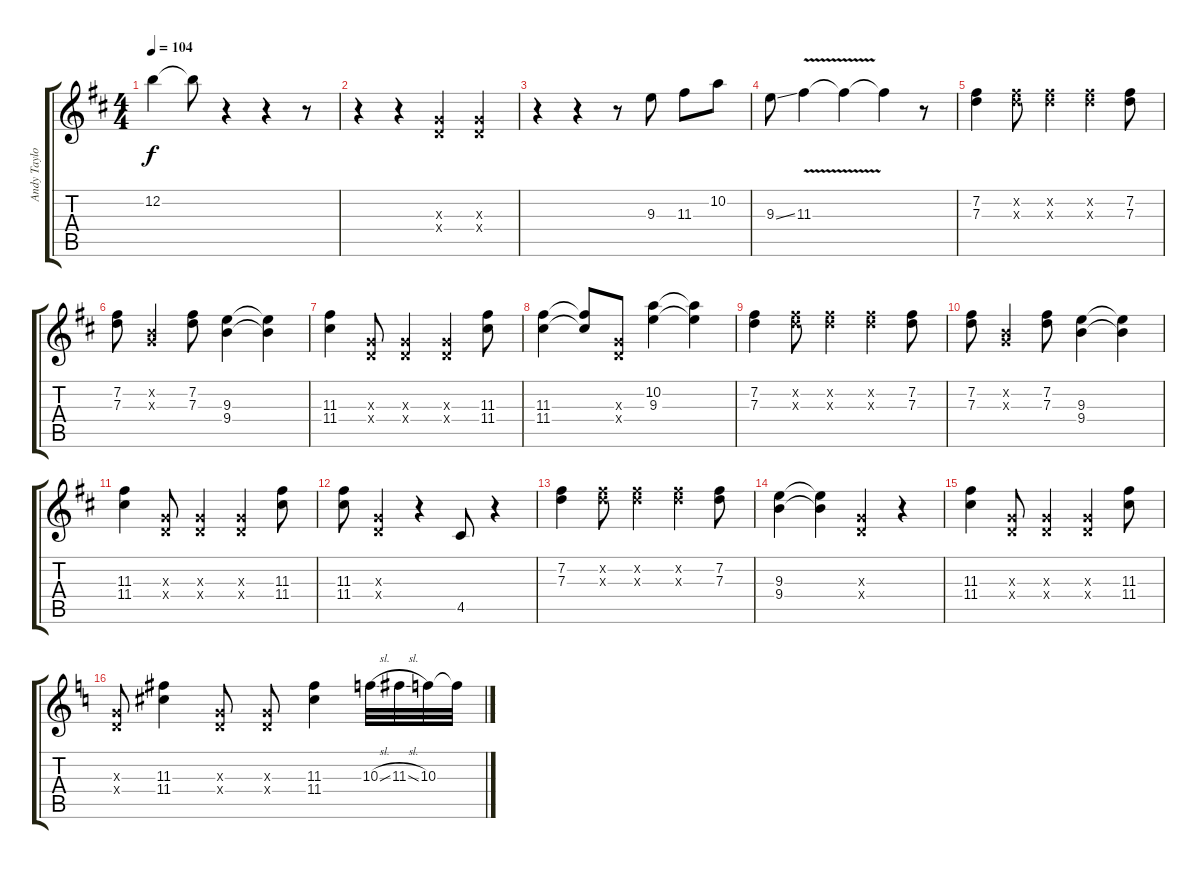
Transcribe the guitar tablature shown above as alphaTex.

\track ("Andy Taylor/Warren Curcullio" "Andy Taylo") {instrument overdrivenguitar}
\staff {score tabs}
\tuning (E4 B3 G3 D3 A2 E2) {hide}
\ts (4 4)
\tempo 104
\clef g2
\ks d
12.2{t}.4{dy f volume 9 balance 16 instrument overdrivenguitar} 12.2{t}.8 r.4 r.4 r.8 |
r.4 r.4 (0.3{x} 0.4{x}).4 (0.3{x} 0.4{x}).4 |
r.4 r.4 r.8 9.3.8 11.3.8 10.2.8 |
9.3{ss}.8 11.3{v}.4 11.3{t}.4 11.3{t}.4 r.8 |
(7.2 7.3).4{volume 9 balance 16 instrument overdrivenguitar} (7.2{x} 7.3{x}).8 (7.2{x} 7.3{x}).4 (7.2{x} 7.3{x}).4 (7.2 7.3).8 |
(7.2 7.3).8 (0.2{x} 0.3{x}).4 (7.2 7.3).8 (9.3 9.4).4 (9.3{t} 9.4{t}).4 |
(11.3 11.4).4 (0.3{x} 0.4{x}).8 (0.3{x} 0.4{x}).4 (0.3{x} 0.4{x}).4 (11.3 11.4).8 |
(11.3 11.4).4 (11.3{t} 11.4{t}).8 (0.3{x} 0.4{x}).8 (10.2 9.3).4 (10.2{t} 9.3{t}).4 |
(7.2 7.3).4{volume 9 balance 16 instrument overdrivenguitar} (7.2{x} 7.3{x}).8 (7.2{x} 7.3{x}).4 (7.2{x} 7.3{x}).4 (7.2 7.3).8 |
(7.2 7.3).8 (0.2{x} 0.3{x}).4 (7.2 7.3).8 (9.3 9.4).4 (9.3{t} 9.4{t}).4 |
(11.3 11.4).4 (0.3{x} 0.4{x}).8 (0.3{x} 0.4{x}).4 (0.3{x} 0.4{x}).4 (11.3 11.4).8 |
(11.3 11.4).8 (0.3{x} 0.4{x}).4 r.4 4.5.8 r.4 |
(7.2 7.3).4{volume 9 balance 16 instrument overdrivenguitar} (7.2{x} 7.3{x}).8 (7.2{x} 7.3{x}).4 (7.2{x} 7.3{x}).4 (7.2 7.3).8 |
(9.3 9.4).4 (9.3{t} 9.4{t}).4 (0.3{x} 0.4{x}).4 r.4 |
(11.3 11.4).4 (0.3{x} 0.4{x}).8 (0.3{x} 0.4{x}).4 (0.3{x} 0.4{x}).4 (11.3 11.4).8 |
\ks c
(0.3{x} 0.4{x}).8 (11.3 11.4).4 (0.3{x} 0.4{x}).8 (0.3{x} 0.4{x}).8 (11.3 11.4).4 10.3{sl}.32 11.3{sl}.32 10.3.32 10.3{t}.32
